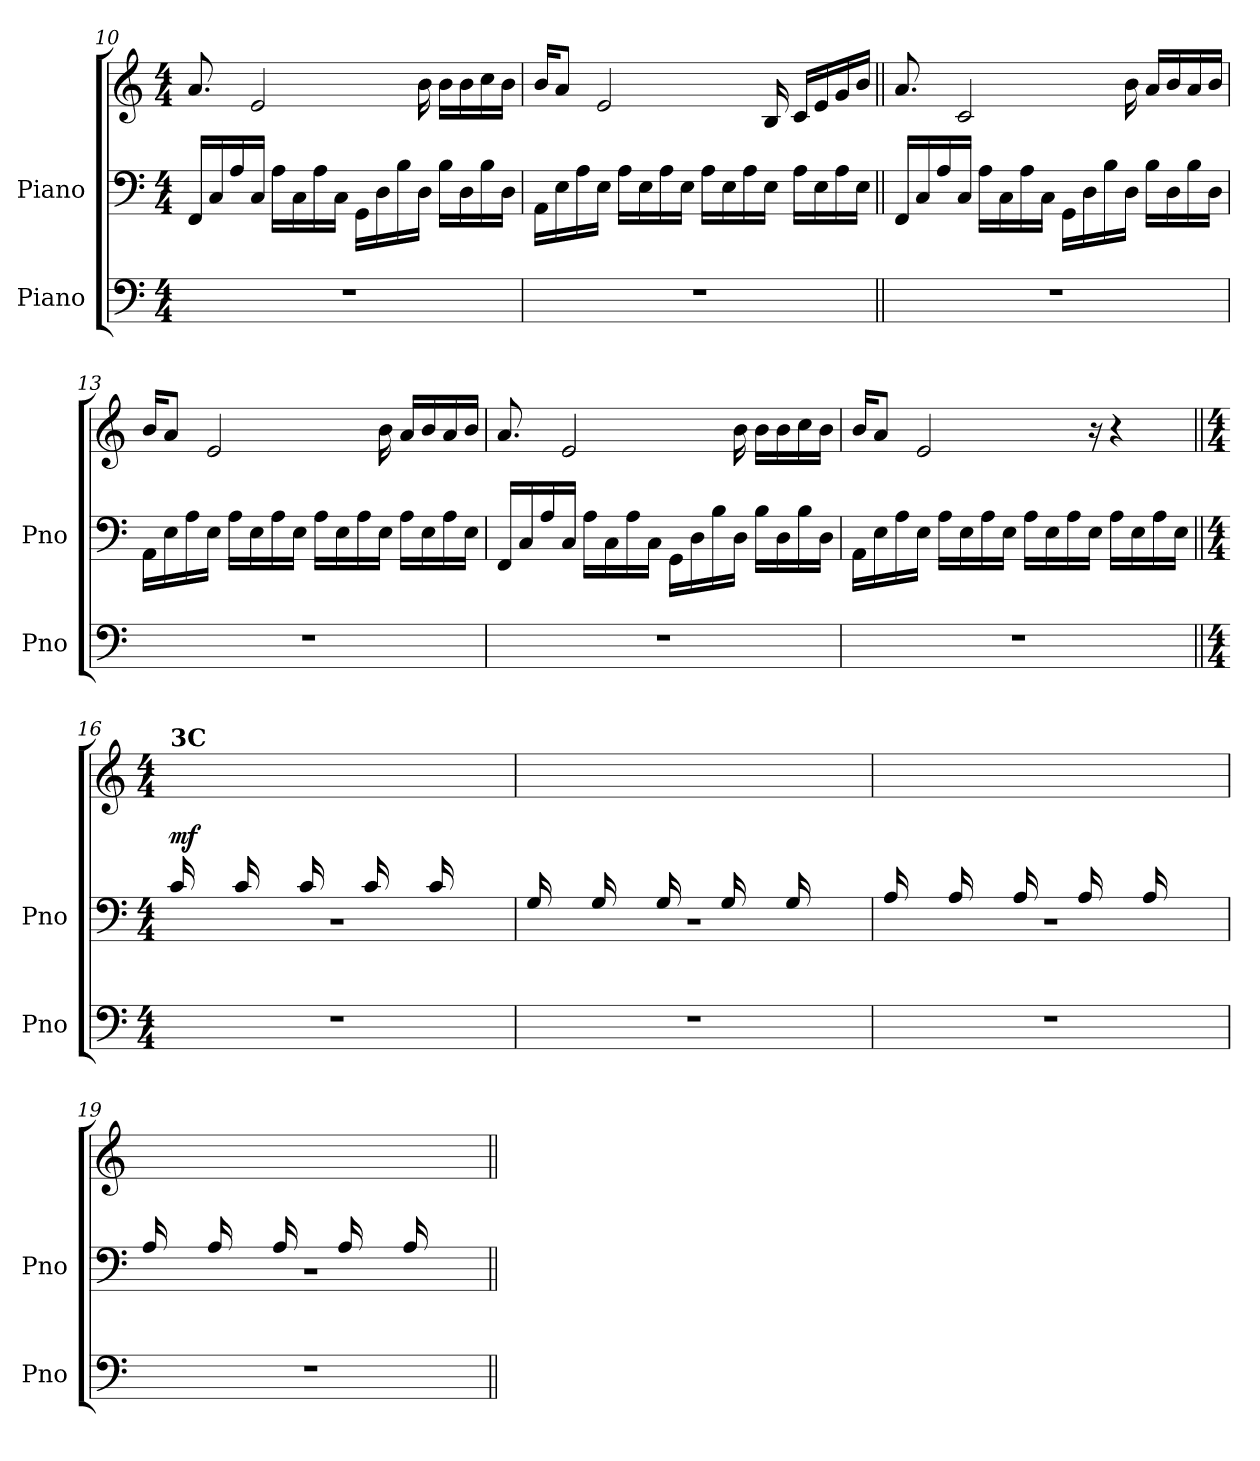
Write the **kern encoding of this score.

**kern	**kern	**kern	**dynam
*part2	*part1	*part1	*part1
*staff3	*staff2	*staff1	*staff1/2
*I"Piano	*I"Piano	*	*
*I'Pno	*I'Pno	*	*
*clefF4	*clefF4	*clefG2	*
*k[]	*k[]	*k[]	*
*M4/4	*M4/4	*M4/4	*
=10	=10	=10	=10
1r	16FF/LL	8.a/	.
.	16C/	.	.
.	16A/	.	.
.	16C/JJ	2e/	.
.	16A\LL	.	.
.	16C\	.	.
.	16A\	.	.
.	16C\JJ	.	.
.	16GG\LL	.	.
.	16D\	.	.
.	16B\	.	.
.	16D\JJ	16b\	.
.	16B\LL	16b\LL	.
.	16D\	16b\	.
.	16B\	16cc\	.
.	16D\JJ	16b\JJ	.
=11	=11	=11	=11
1r	16AA\LL	16b/KL	.
.	16E\	8a/J	.
.	16A\	.	.
.	16E\JJ	2e/	.
.	16A\LL	.	.
.	16E\	.	.
.	16A\	.	.
.	16E\JJ	.	.
.	16A\LL	.	.
.	16E\	.	.
.	16A\	.	.
.	16E\JJ	16B/	.
.	16A\LL	16c/LL	.
.	16E\	16e/	.
.	16A\	16g/	.
.	16E\JJ	16b/JJ	.
=12||	=12||	=12||	=12||
1r	16FF/LL	8.a/	.
.	16C/	.	.
.	16A/	.	.
.	16C/JJ	2c/	.
.	16A\LL	.	.
.	16C\	.	.
.	16A\	.	.
.	16C\JJ	.	.
.	16GG\LL	.	.
.	16D\	.	.
.	16B\	.	.
.	16D\JJ	16b\	.
.	16B\LL	16a/LL	.
.	16D\	16b/	.
.	16B\	16a/	.
.	16D\JJ	16b/JJ	.
=13	=13	=13	=13
1r	16AA\LL	16b/KL	.
.	16E\	8a/J	.
.	16A\	.	.
.	16E\JJ	2e/	.
.	16A\LL	.	.
.	16E\	.	.
.	16A\	.	.
.	16E\JJ	.	.
.	16A\LL	.	.
.	16E\	.	.
.	16A\	.	.
.	16E\JJ	16b\	.
.	16A\LL	16a/LL	.
.	16E\	16b/	.
.	16A\	16a/	.
.	16E\JJ	16b/JJ	.
=14	=14	=14	=14
1r	16FF/LL	8.a/	.
.	16C/	.	.
.	16A/	.	.
.	16C/JJ	2e/	.
.	16A\LL	.	.
.	16C\	.	.
.	16A\	.	.
.	16C\JJ	.	.
.	16GG\LL	.	.
.	16D\	.	.
.	16B\	.	.
.	16D\JJ	16b\	.
.	16B\LL	16b\LL	.
.	16D\	16b\	.
.	16B\	16cc\	.
.	16D\JJ	16b\JJ	.
=15	=15	=15	=15
1r	16AA\LL	16b/KL	.
.	16E\	8a/J	.
.	16A\	.	.
.	16E\JJ	2e/	.
.	16A\LL	.	.
.	16E\	.	.
.	16A\	.	.
.	16E\JJ	.	.
.	16A\LL	.	.
.	16E\	.	.
.	16A\	.	.
.	16E\JJ	16r	.
.	16A\LL	4r	.
.	16E\	.	.
.	16A\	.	.
.	16E\JJ	.	.
=16||	=16||	=16||	=16||
*M4/4	*M4/4	*M4/4	*
*	*^	*	*
!	!	!	!LO:TX:a:B:t=3C	!
!	!	!	!	!LO:DY:b
1r	16c/LL	1r	16ryy	mf
.	8ryy	.	16g\	.
.	.	.	16cc\JJ	.
.	16c/LL	.	16ryy	.
.	8ryy	.	16g\	.
.	.	.	16cc\JJ	.
.	16c/LL	.	16ryy	.
.	8ryy	.	16g\	.
.	.	.	16cc\JJ	.
.	16c/LL	.	16ryy	.
.	8ryy	.	16g\	.
.	.	.	16cc\JJ	.
.	16c/LL	.	16ryy	.
.	8.ryy	.	16g\	.
.	.	.	16cc\	.
.	.	.	16g\JJ	.
=17	=17	=17	=17	=17
1r	16G/LL	1r	16ryy	.
.	8ryy	.	16e\	.
.	.	.	16b\JJ	.
.	16G/LL	.	16ryy	.
.	8ryy	.	16e\	.
.	.	.	16b\JJ	.
.	16G/LL	.	16ryy	.
.	8ryy	.	16e\	.
.	.	.	16b\JJ	.
.	16G/LL	.	16ryy	.
.	8ryy	.	16e\	.
.	.	.	16b\JJ	.
.	16G/LL	.	16ryy	.
.	8.ryy	.	16e\	.
.	.	.	16b\	.
.	.	.	16g\JJ	.
=18	=18	=18	=18	=18
1r	16A/LL	1r	16ryy	.
.	8ryy	.	16e\	.
.	.	.	16a\JJ	.
.	16A/LL	.	16ryy	.
.	8ryy	.	16e\	.
.	.	.	16a\JJ	.
.	16A/LL	.	16ryy	.
.	8ryy	.	16e\	.
.	.	.	16a\JJ	.
.	16A/LL	.	16ryy	.
.	8ryy	.	16e\	.
.	.	.	16a\JJ	.
.	16A/LL	.	16ryy	.
.	8.ryy	.	16e\	.
.	.	.	16b\	.
.	.	.	16e\JJ	.
=19	=19	=19	=19	=19
1r	16A/LL	1r	16ryy	.
.	8ryy	.	16e\	.
.	.	.	16a\JJ	.
.	16A/LL	.	16ryy	.
.	8ryy	.	16e\	.
.	.	.	16a\JJ	.
.	16A/LL	.	16ryy	.
.	8ryy	.	16e\	.
.	.	.	16a\JJ	.
.	16A/LL	.	16ryy	.
.	8ryy	.	16e\	.
.	.	.	16a\JJ	.
.	16A/LL	.	16ryy	.
.	8.ryy	.	16e\	.
.	.	.	16a\	.
.	.	.	16e\JJ	.
*	*v	*v	*	*
=||	=||	=||	=||
*-	*-	*-	*-
